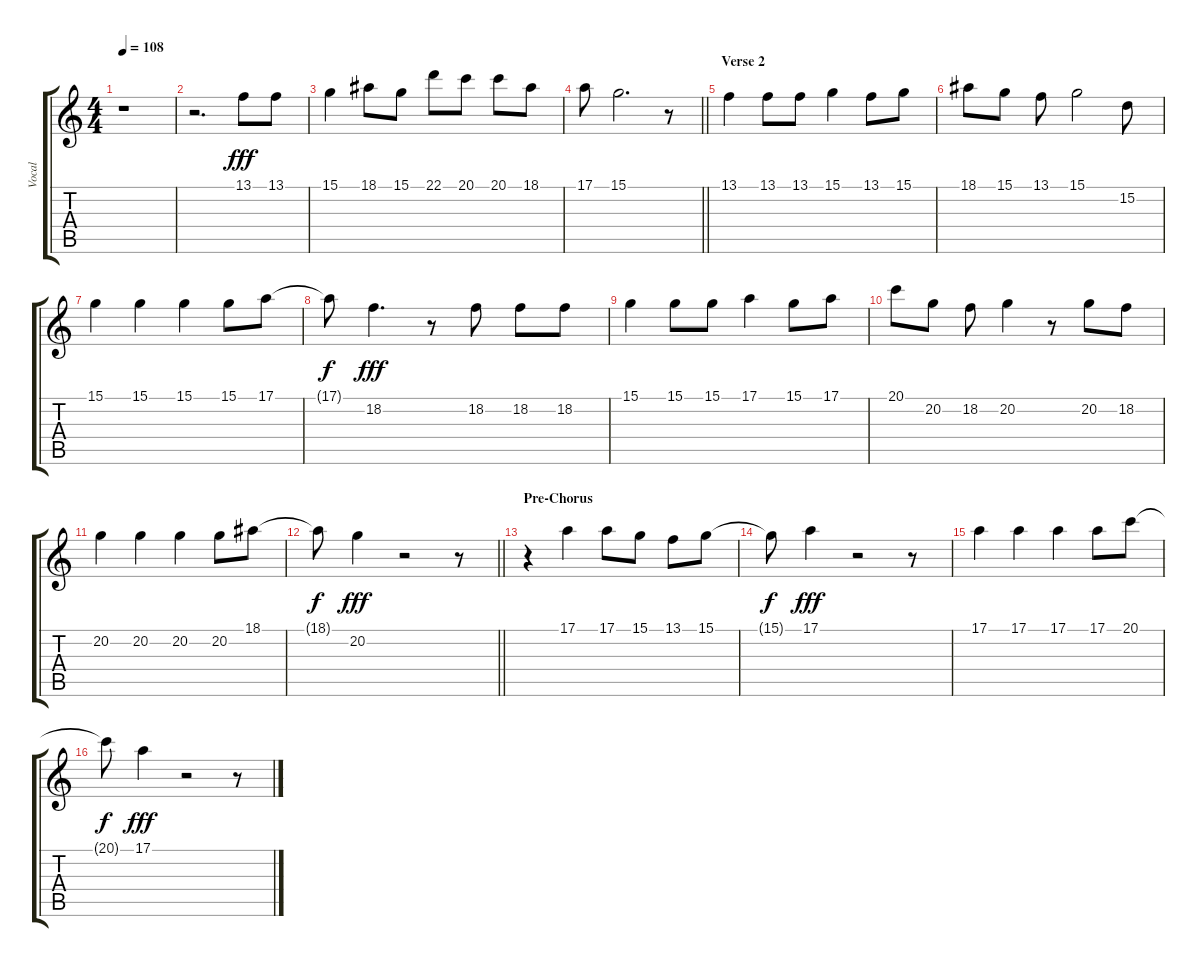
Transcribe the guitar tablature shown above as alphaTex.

\track ("Vocal" "Vocal") {instrument englishhorn}
\staff {score tabs}
\tuning (E4 B3 G3 D3 A2 E2) {hide}
\ts (4 4)
\tempo 108
\clef g2
\ks c
r.1{dy fff} |
r.2{d} 13.1.8 13.1.8 |
15.1.4 18.1.8 15.1.8 22.1.8 20.1.8 20.1.8 18.1.8 |
\barLineRight lightlight
17.1.8 15.1.2{d} r.8 |
\section ("" "Verse 2")
13.1.4 13.1.8 13.1.8 15.1.4 13.1.8 15.1.8 |
18.1.8 15.1.8 13.1.8 15.1.2 15.2.8 |
15.1.4 15.1.4 15.1.4 15.1.8 17.1.8 |
17.1{t}.8{dy f} 18.2.4{d dy fff} r.8 18.2.8 18.2.8 18.2.8 |
15.1.4 15.1.8 15.1.8 17.1.4 15.1.8 17.1.8 |
20.1.8 20.2.8 18.2.8 20.2.4 r.8 20.2.8 18.2.8 |
20.2.4 20.2.4 20.2.4 20.2.8 18.1.8 |
\barLineRight lightlight
18.1{t}.8{dy f} 20.2.4{dy fff} r.2 r.8 |
\section ("" "Pre-Chorus")
r.4 17.1.4 17.1.8 15.1.8 13.1.8 15.1.8 |
15.1{t}.8{dy f} 17.1.4{dy fff} r.2 r.8 |
17.1.4 17.1.4 17.1.4 17.1.8 20.1.8 |
20.1{t}.8{dy f} 17.1.4{dy fff} r.2 r.8
